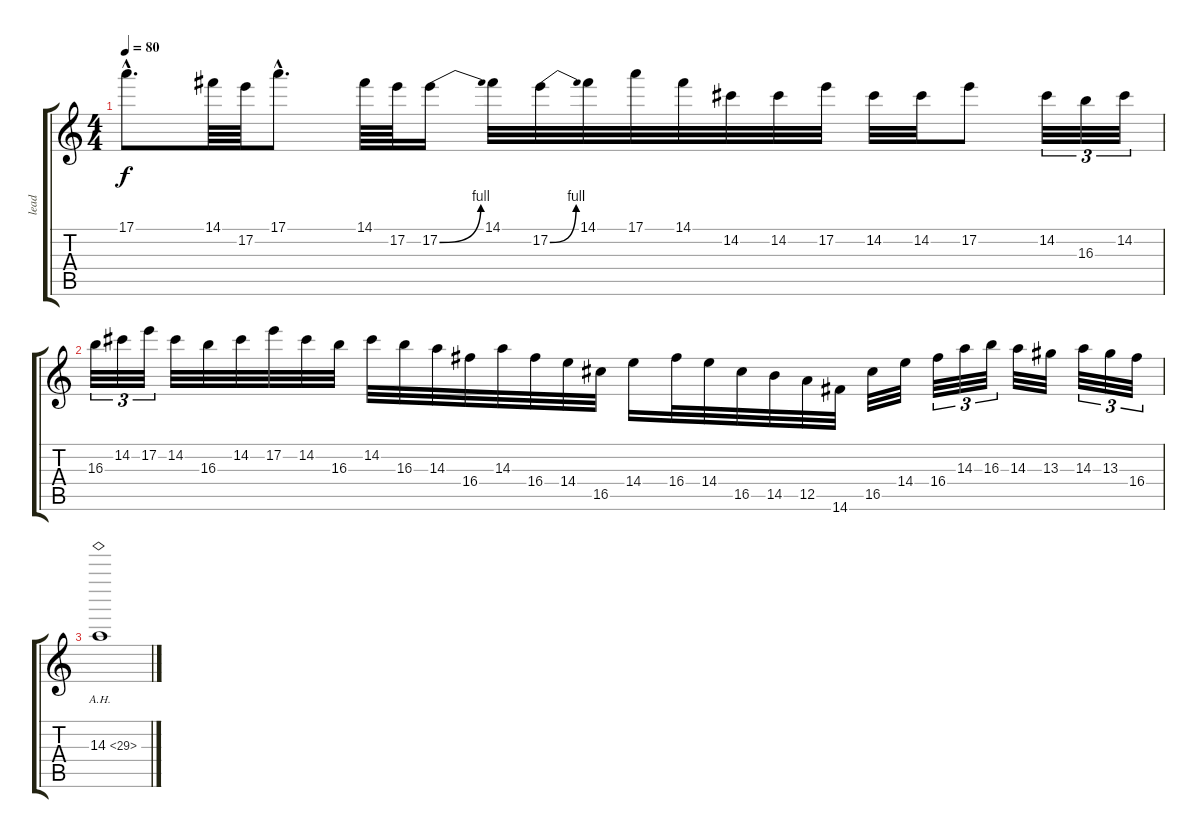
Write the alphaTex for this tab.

\track ("lead" "lead") {instrument overdrivenguitar}
\staff {score tabs}
\tuning (E4 B3 G3 D3 A2 E2) {hide}
\ts (4 4)
\tempo 80
\clef g2
\ks c
17.1{hac}.8{d dy f} 14.1.64 17.2.64 17.1{hac}.8{d} 14.1.64 17.2.64 17.2{be (bend 0 0 60 4)}.16 14.1.32 17.2{be (bend 0 0 60 4)}.32 14.1.32 17.1.32 14.1.32 14.2.32 14.2.32 17.2.32 14.2.32 14.2.32 17.2.8 14.2.32{tu (3 2)} 16.3.32{tu (3 2)} 14.2.32{tu (3 2)} |
16.3.32{tu (3 2)} 14.2.32{tu (3 2)} 17.2.32{tu (3 2)} 14.2.32 16.3.32 14.2.32 17.2.32 14.2.32 16.3.32 14.2.32 16.3.32 14.3.32 16.4.32 14.3.32 16.4.32 14.4.32 16.5.32 14.4.16 16.4.32 14.4.32 16.5.32 14.5.32 12.5.32 14.6.32 16.5.32 14.4.32 16.4.32{tu (3 2)} 14.3.32{tu (3 2)} 16.3.32{tu (3 2)} 14.3.32 13.3.32 14.3.32{tu (3 2)} 13.3.32{tu (3 2)} 16.4.32{tu (3 2)} |
14.3{ah 15}.1
